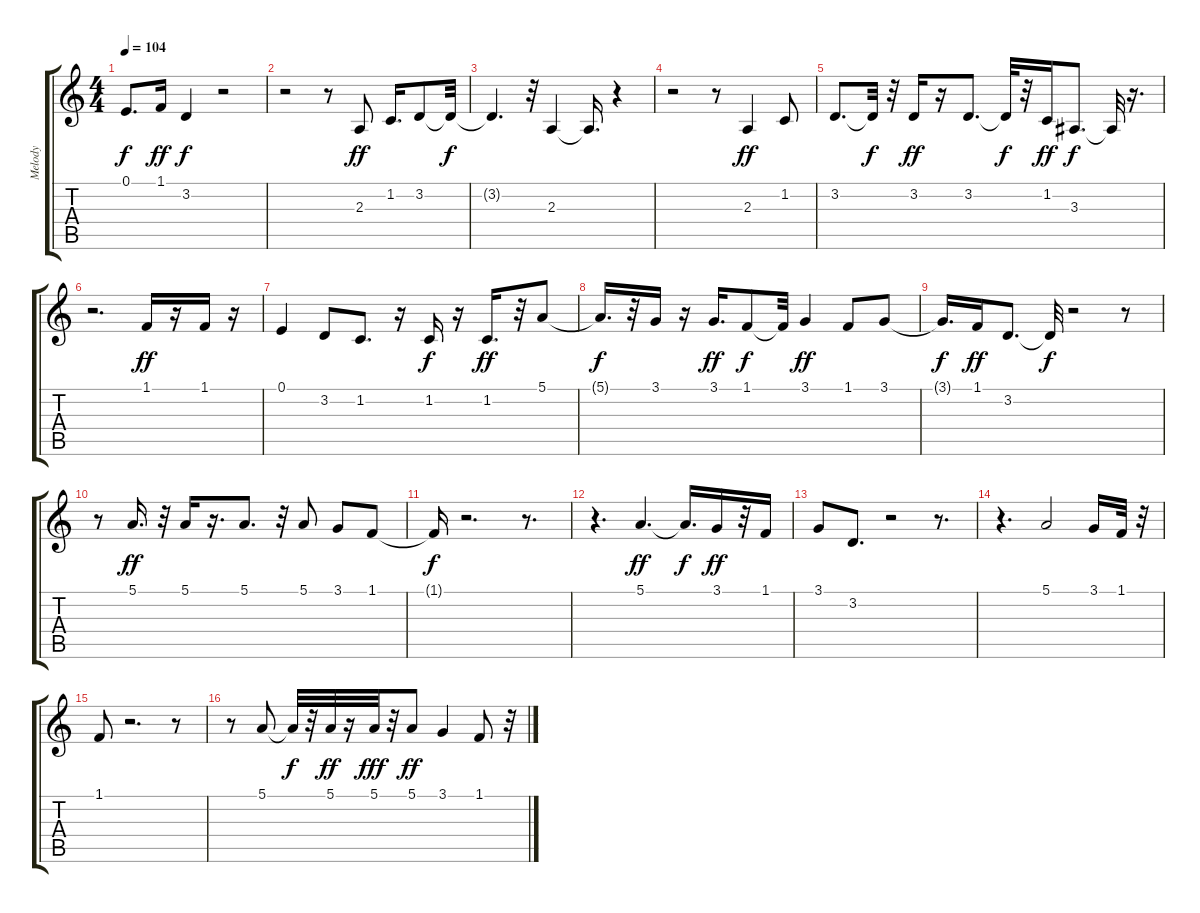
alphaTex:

\track ("Melody" "Melody") {instrument acousticgrandpiano}
\staff {score tabs}
\tuning (E4 B3 G3 D3 A2 E2) {hide}
\ts (4 4)
\tempo 104
\clef g2
\ks c
0.1{t}.8{d dy f} 1.1.16{dy ff} 3.2.4{dy f} r.2 |
r.2 r.8 2.3.8{dy ff} 1.2.16{d} 3.2.8 3.2{t}.32{dy f} |
3.2{t}.4{d} r.32 2.3.4 2.3{t}.16{d} r.4 |
r.2 r.8 2.3.4{dy ff} 1.2.8 |
3.2.8{d} 3.2{t}.32{dy f} r.32 3.2.16{dy ff} r.16 3.2.8{d} 3.2{t}.32{dy f} r.32 1.2.16{dy ff} 3.3.8{d dy f} 3.3{t}.32 r.16{d} |
r.2{d} 1.1.16{dy ff} r.16 1.1.16 r.16 |
0.1.4 3.2.8 1.2.8{d} r.16 1.2.16{dy f} r.16 1.2.16{d dy ff} r.32 5.1.8 |
5.1{t}.16{d dy f} r.32 3.1.16 r.16 3.1.16{d dy ff} 1.1.8{dy f} 1.1{t}.32 3.1.4{dy ff} 1.1.8 3.1.8 |
3.1{t}.16{d dy f} 1.1.16{dy ff} 3.2.8{d} 3.2{t}.32{dy f} r.2 r.8 |
r.8 5.1.16{d dy ff} r.32 5.1.16 r.16{d} 5.1.8{d} r.32 5.1.8 3.1.8 1.1.8 |
1.1{t}.16{dy f} r.2{d} r.8{d} |
r.4{d} 5.1.4{d dy ff} 5.1{t}.16{d dy f} 3.1.16{dy ff} r.32 1.1.16 |
3.1.8 3.2.8{d} r.2 r.8{d} |
r.4{d} 5.1.2 3.1.16 1.1.32 r.32 |
1.1.8 r.2{d} r.8 |
r.8 5.1.8 5.1{t}.32{dy f} r.32 5.1.32{dy ff} r.16 5.1.32{dy fff} r.32 5.1.8{dy ff} 3.1.4 1.1.8 r.32
